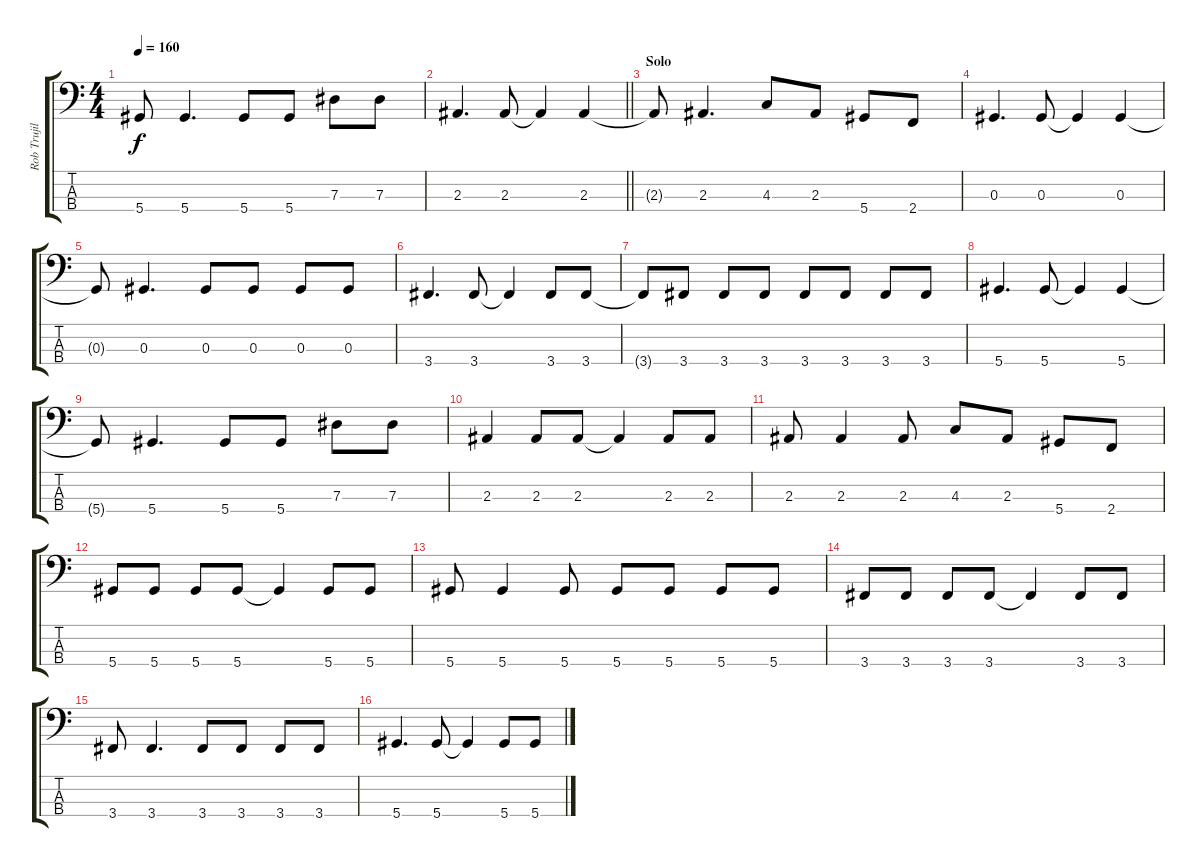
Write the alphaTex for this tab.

\track ("Rob Trujillo" "Rob Trujil") {instrument electricbassfinger}
\staff {score tabs}
\tuning (Gb2 Db2 Ab1 Eb1) {hide}
\ts (4 4)
\tempo 160
\clef f4
\ks c
5.4{t}.8{dy f} 5.4.4{d} 5.4.8 5.4.8 7.3.8 7.3.8 |
\barLineRight lightlight
2.3.4{d} 2.3.8 2.3{t}.4 2.3.4 |
\section ("" "Solo")
2.3{t}.8 2.3.4{d} 4.3.8 2.3.8 5.4.8 2.4.8 |
0.3.4{d} 0.3.8 0.3{t}.4 0.3.4 |
0.3{t}.8 0.3.4{d} 0.3.8 0.3.8 0.3.8 0.3.8 |
3.4.4{d} 3.4.8 3.4{t}.4 3.4.8 3.4.8 |
3.4{t}.8 3.4.8 3.4.8 3.4.8 3.4.8 3.4.8 3.4.8 3.4.8 |
5.4.4{d} 5.4.8 5.4{t}.4 5.4.4 |
5.4{t}.8 5.4.4{d} 5.4.8 5.4.8 7.3.8 7.3.8 |
2.3.4 2.3.8 2.3.8 2.3{t}.4 2.3.8 2.3.8 |
2.3.8 2.3.4 2.3.8 4.3.8 2.3.8 5.4.8 2.4.8 |
5.4.8 5.4.8 5.4.8 5.4.8 5.4{t}.4 5.4.8 5.4.8 |
5.4.8 5.4.4 5.4.8 5.4.8 5.4.8 5.4.8 5.4.8 |
3.4.8 3.4.8 3.4.8 3.4.8 3.4{t}.4 3.4.8 3.4.8 |
3.4.8 3.4.4{d} 3.4.8 3.4.8 3.4.8 3.4.8 |
5.4.4{d} 5.4.8 5.4{t}.4 5.4.8 5.4.8
